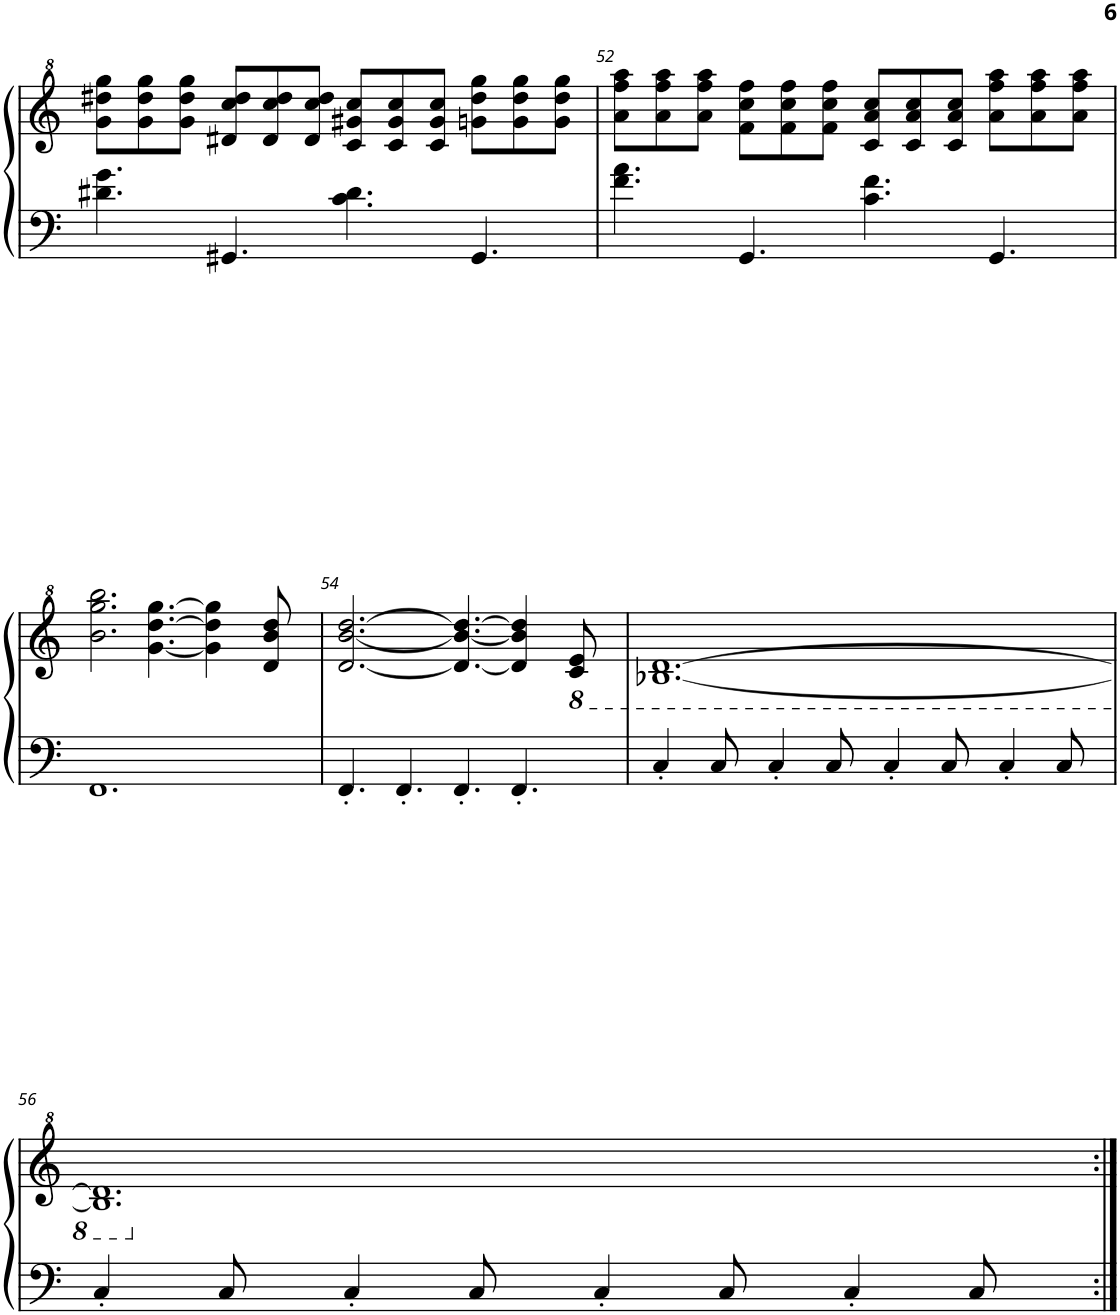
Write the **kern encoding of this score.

**kern	**kern
*part2	*part1
*staff2	*staff1
*I"Piano 2	*I"Piano, Right
*I'Pno	*I'Pno
!!LO:PB:g=z
*clefF4	*clefG^2
*k[]	*k[]
*M12/8	*M12/8
=51	=51
4.d#X\ 4.g\	8gg\ 8ddd#X\ 8ggg\L
.	8gg\ 8ddd#\ 8ggg\
.	8gg\ 8ddd#\ 8ggg\J
4.GG#X/	8dd#X/ 8ccc/ 8ddd#/L
.	8dd#/ 8ccc/ 8ddd#/
.	8dd#/ 8ccc/ 8ddd#/J
4.c\ 4.d#\	8cc/ 8gg#X/ 8ccc/L
.	8cc/ 8gg#/ 8ccc/
.	8cc/ 8gg#/ 8ccc/J
4.GG#/	8ggn\ 8ddd#\ 8ggg\L
.	8gg\ 8ddd#\ 8ggg\
.	8gg\ 8ddd#\ 8ggg\J
=52	=52
4.f\ 4.a\	8aa\ 8fff\ 8aaa\L
.	8aa\ 8fff\ 8aaa\
.	8aa\ 8fff\ 8aaa\J
4.GG/	8ff\ 8ccc\ 8fff\L
.	8ff\ 8ccc\ 8fff\
.	8ff\ 8ccc\ 8fff\J
4.c\ 4.f\	8cc/ 8aa/ 8ccc/L
.	8cc/ 8aa/ 8ccc/
.	8cc/ 8aa/ 8ccc/J
4.GG/	8aa\ 8fff\ 8aaa\L
.	8aa\ 8fff\ 8aaa\
.	8aa\ 8fff\ 8aaa\J
!!LO:LB:g=z
=53	=53
1.FF	2.bb\ 2.ggg\ 2.bbb\
.	[4.gg\ [4.ddd\ [4.ggg\
.	4gg\] 4ddd\] 4ggg\]
.	8dd/ 8bb/ 8ddd/
=54	=54
4.FF'/	[2.dd/ [2.bb/ [2.ddd/
4.FF'/	.
4.FF'/	4.dd/_ 4.bb/_ 4.ddd/_
4.FF'/	4dd/] 4bb/] 4ddd/]
*	*8ba
.	8c/ 8e/
=55	=55
4C'/	[1.B-X [1.d
8C/	.
4C'/	.
8C/	.
4C'/	.
8C/	.
4C'/	.
8C/	.
!!LO:LB:g=z
=56	=56
4C'/	1.B-] 1.d]
8C/	.
4C'/	.
8C/	.
4C'/	.
8C/	.
4C'/	.
8C/	.
*	*X8ba
=:|!	=:|!
*-	*-
